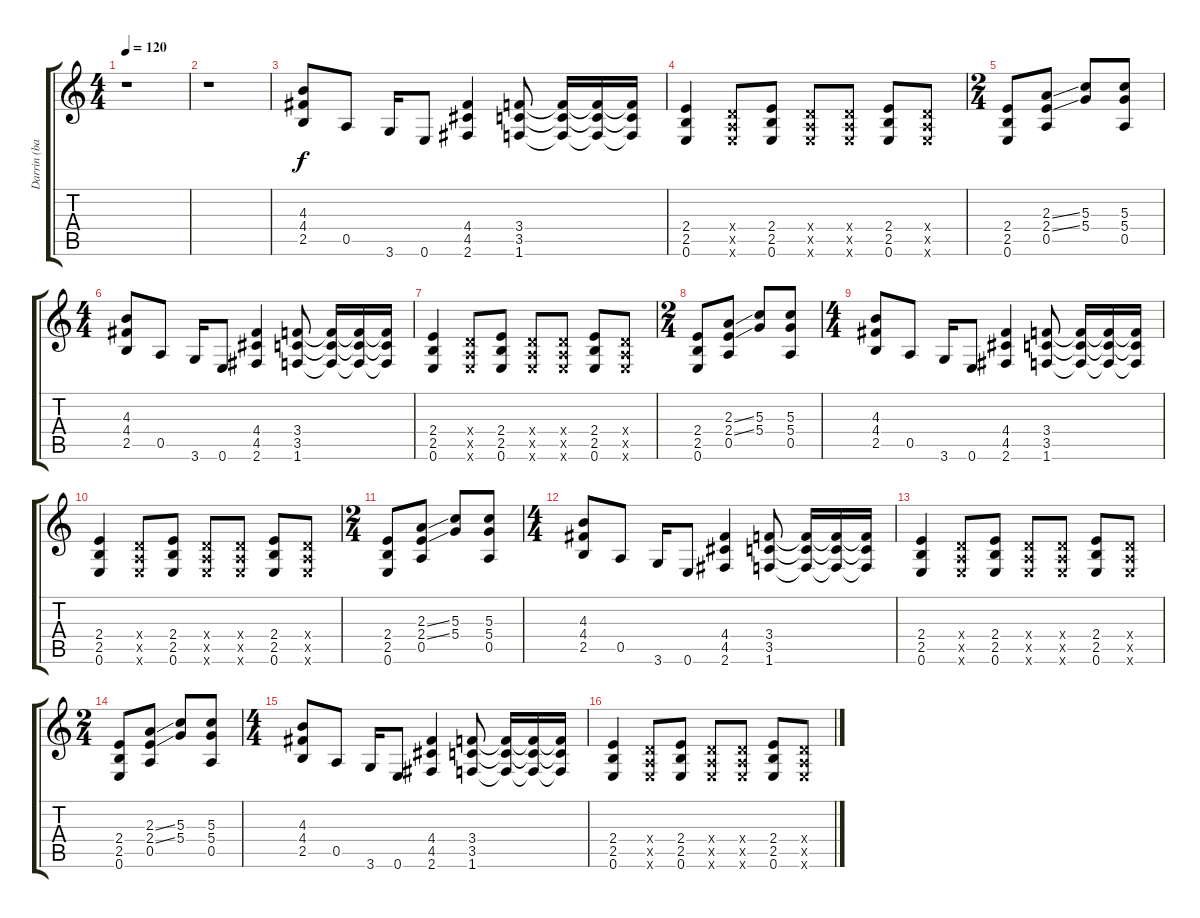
\track ("Darrin (base)" "Darrin (ba") {instrument electricbasspick}
\staff {score tabs}
\tuning (E4 B3 G3 D3 A2 E2) {hide}
\ts (4 4)
\tempo 120
\clef g2
\ks c
r.1{dy f instrument electricbasspick} |
r.1 |
(4.3 4.4 2.5).8 0.5.8 3.6.16 0.6.8 (4.4 4.5 2.6).4 (3.4 3.5 1.6).8 (3.4{t} 3.5{t} 1.6{t}).16 (3.4{t} 3.5{t} 1.6{t}).16 (3.4{t} 3.5{t} 1.6{t}).16 |
(2.4 2.5 0.6).4 (0.4{x} 0.5{x} 0.6{x}).8 (2.4 2.5 0.6).8 (0.4{x} 0.5{x} 0.6{x}).8 (0.4{x} 0.5{x} 0.6{x}).8 (2.4 2.5 0.6).8 (0.4{x} 0.5{x} 0.6{x}).8 |
\ts (2 4)
(2.4 2.5 0.6).8 (2.3{ss} 2.4{ss} 0.5).8 (5.3 5.4).8 (5.3 5.4 0.5).8 |
\ts (4 4)
(4.3 4.4 2.5).8 0.5.8 3.6.16 0.6.8 (4.4 4.5 2.6).4 (3.4 3.5 1.6).8 (3.4{t} 3.5{t} 1.6{t}).16 (3.4{t} 3.5{t} 1.6{t}).16 (3.4{t} 3.5{t} 1.6{t}).16 |
(2.4 2.5 0.6).4 (0.4{x} 0.5{x} 0.6{x}).8 (2.4 2.5 0.6).8 (0.4{x} 0.5{x} 0.6{x}).8 (0.4{x} 0.5{x} 0.6{x}).8 (2.4 2.5 0.6).8 (0.4{x} 0.5{x} 0.6{x}).8 |
\ts (2 4)
(2.4 2.5 0.6).8 (2.3{ss} 2.4{ss} 0.5).8 (5.3 5.4).8 (5.3 5.4 0.5).8 |
\ts (4 4)
(4.3 4.4 2.5).8 0.5.8 3.6.16 0.6.8 (4.4 4.5 2.6).4 (3.4 3.5 1.6).8 (3.4{t} 3.5{t} 1.6{t}).16 (3.4{t} 3.5{t} 1.6{t}).16 (3.4{t} 3.5{t} 1.6{t}).16 |
(2.4 2.5 0.6).4 (0.4{x} 0.5{x} 0.6{x}).8 (2.4 2.5 0.6).8 (0.4{x} 0.5{x} 0.6{x}).8 (0.4{x} 0.5{x} 0.6{x}).8 (2.4 2.5 0.6).8 (0.4{x} 0.5{x} 0.6{x}).8 |
\ts (2 4)
(2.4 2.5 0.6).8 (2.3{ss} 2.4{ss} 0.5).8 (5.3 5.4).8 (5.3 5.4 0.5).8 |
\ts (4 4)
(4.3 4.4 2.5).8 0.5.8 3.6.16 0.6.8 (4.4 4.5 2.6).4 (3.4 3.5 1.6).8 (3.4{t} 3.5{t} 1.6{t}).16 (3.4{t} 3.5{t} 1.6{t}).16 (3.4{t} 3.5{t} 1.6{t}).16 |
(2.4 2.5 0.6).4 (0.4{x} 0.5{x} 0.6{x}).8 (2.4 2.5 0.6).8 (0.4{x} 0.5{x} 0.6{x}).8 (0.4{x} 0.5{x} 0.6{x}).8 (2.4 2.5 0.6).8 (0.4{x} 0.5{x} 0.6{x}).8 |
\ts (2 4)
(2.4 2.5 0.6).8 (2.3{ss} 2.4{ss} 0.5).8 (5.3 5.4).8 (5.3 5.4 0.5).8 |
\ts (4 4)
(4.3 4.4 2.5).8 0.5.8 3.6.16 0.6.8 (4.4 4.5 2.6).4 (3.4 3.5 1.6).8 (3.4{t} 3.5{t} 1.6{t}).16 (3.4{t} 3.5{t} 1.6{t}).16 (3.4{t} 3.5{t} 1.6{t}).16 |
(2.4 2.5 0.6).4 (0.4{x} 0.5{x} 0.6{x}).8 (2.4 2.5 0.6).8 (0.4{x} 0.5{x} 0.6{x}).8 (0.4{x} 0.5{x} 0.6{x}).8 (2.4 2.5 0.6).8 (0.4{x} 0.5{x} 0.6{x}).8
